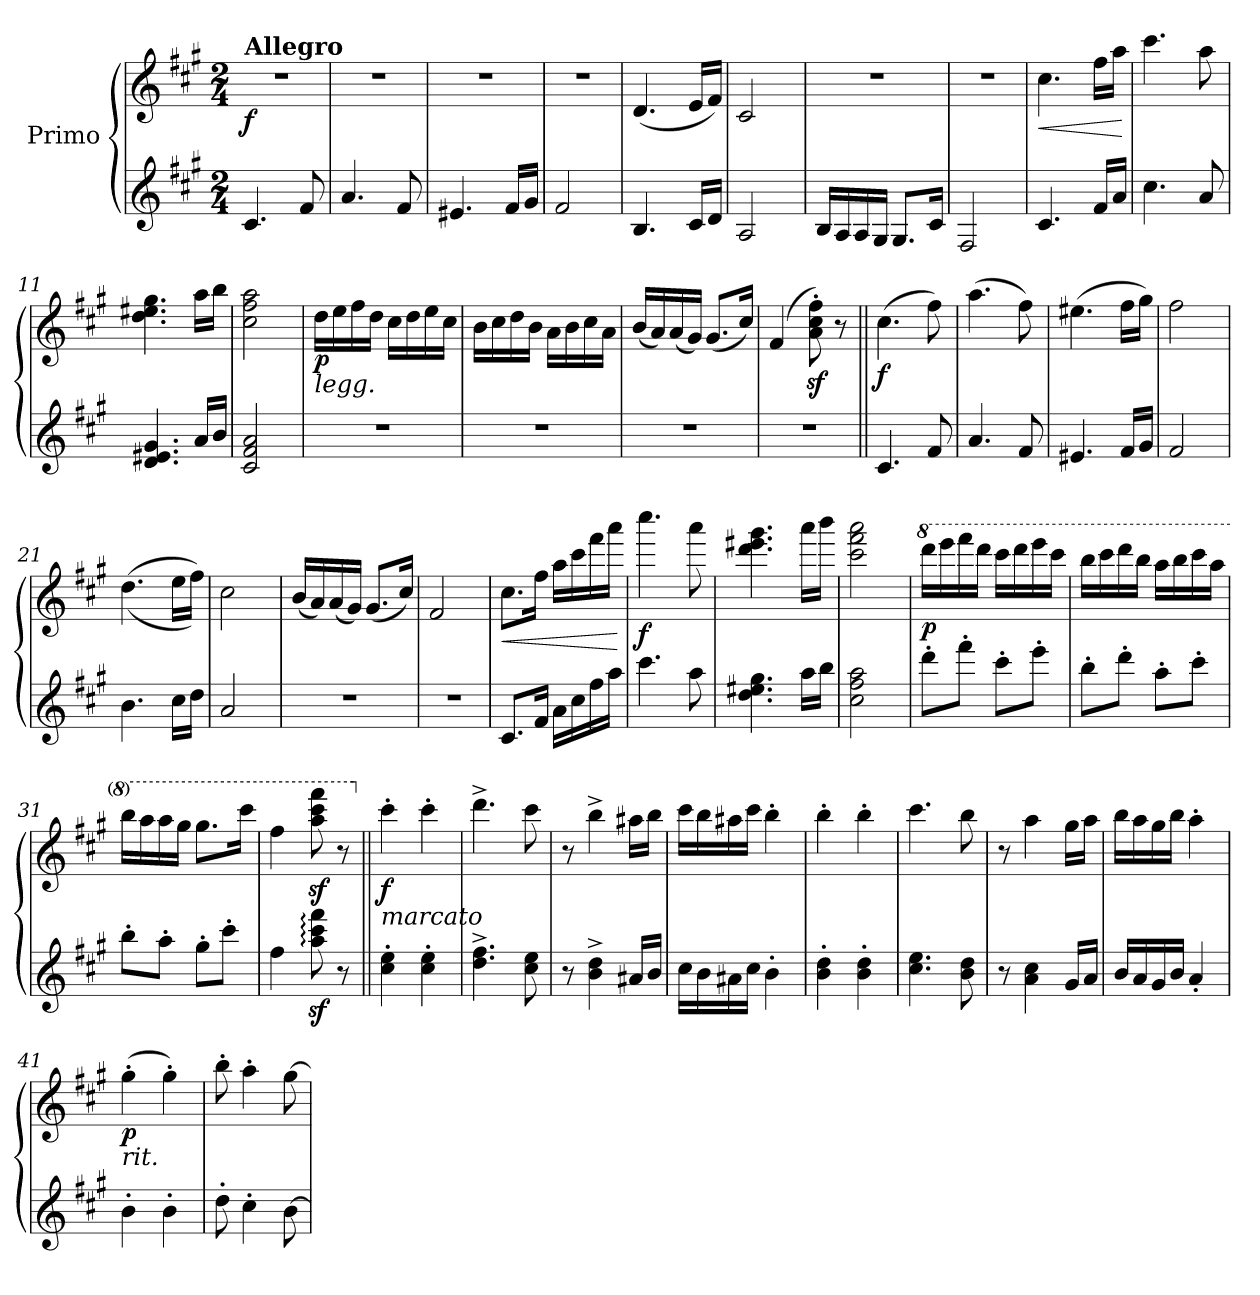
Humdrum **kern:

**kern	**kern	**dynam
*part1	*part1	*part1
*staff2	*staff1	*staff1/2
*I"Primo	*	*
*clefG2	*clefG2	*
*k[f#c#g#]	*k[f#c#g#]	*
*M2/4	*M2/4	*
=1	=1	=1
!	!LO:TX:a:B:t=Allegro	!
!	!	!LO:DY:b
4.c#/	2r	f
8f#/	.	.
=2	=2	=2
4.a/	2r	.
8f#/	.	.
=3	=3	=3
4.e#X/	2r	.
16f#/LL	.	.
16g#/JJ	.	.
=4	=4	=4
2f#/	2r	.
=5	=5	=5
4.B/	(<4.d/	.
16c#/LL	16e/LL	.
16d/JJ	16f#/JJ)	.
=6	=6	=6
2A/	2c#/	.
=7	=7	=7
16B/LL	2r	.
16A/	.	.
16A/	.	.
16G#/JJ	.	.
8.G#/L	.	.
16c#/Jk	.	.
=8	=8	=8
2F#/	2r	.
=9	=9	=9
!	!	!LO:HP:b
4.c#/	4.cc#\	<
16f#/LL	16ff#\LL	.
16a/JJ	16aa\JJ	.
.	.	[
=10	=10	=10
4.cc#\	4.ccc#\	.
8a/	8aa\	.
=11	=11	=11
4.d/ 4.e#X/ 4.g#/	4.dd\ 4.ee#X\ 4.gg#\	.
16a/LL	16aa\LL	.
16b/JJ	16bb\JJ	.
=12	=12	=12
2c#/ 2f#/ 2a/	2cc#\ 2ff#\ 2aa\	.
=13	=13	=13
!	!LO:TX:b:i:t=legg.	!
!	!	!LO:DY:b
2r	16dd\LL	p
.	16ee\	.
.	16ff#\	.
.	16dd\JJ	.
.	16cc#\LL	.
.	16dd\	.
.	16ee\	.
.	16cc#\JJ	.
!!LO:LB:g=z
=14	=14	=14
2r	16b\LL	.
.	16cc#\	.
.	16dd\	.
.	16b\JJ	.
.	16a\LL	.
.	16b\	.
.	16cc#\	.
.	16a\JJ	.
=15	=15	=15
2r	(<16b/LL	.
.	16a/)	.
.	(<16a/	.
.	16g#/JJ)	.
.	(<8.g#/L	.
.	16cc#/Jk)	.
=16	=16	=16
2r	(>4f#/	.
.	8a\z<' 8cc#\z<' 8ff#\z<')	.
.	8r	.
=17||	=17||	=17||
!	!	!LO:DY:b
4.c#/	(>4.cc#\	f
8f#/	8ff#\)	.
=18	=18	=18
4.a/	(>4.aa\	.
8f#/	8ff#\)	.
=19	=19	=19
4.e#X/	(>4.ee#X\	.
16f#/LL	16ff#\LL	.
16g#/JJ	16gg#\JJ)	.
=20	=20	=20
2f#/	2ff#\	.
=21	=21	=21
4.b\	(>(>4.dd\	.
16cc#\LL	16ee\LL	.
16dd\JJ	16ff#\JJ))	.
=22	=22	=22
2a/	2cc#\	.
=23	=23	=23
2r	(<16b/LL	.
.	16a/)	.
.	(<16a/	.
.	16g#/JJ)	.
.	(<8.g#/L	.
.	16cc#/Jk)	.
=24	=24	=24
2r	2f#/	.
=25	=25	=25
!	!	!LO:HP:b
8.c#/L	8.cc#\L	<
16f#/Jk	16ff#\Jk	.
16a\LL	16aa\LL	.
16cc#\	16ccc#\	.
16ff#\	16fff#\	.
16aa\JJ	16aaa\JJ	.
.	.	[
=26	=26	=26
!	!	!LO:DY:b
4.ccc#\	4.cccc#\	f
8aa\	8aaa\	.
=27	=27	=27
4.dd\ 4.ee#X\ 4.gg#\	4.ddd\ 4.eee#X\ 4.ggg#\	.
16aa\LL	16aaa\LL	.
16bb\JJ	16bbb\JJ	.
!!LO:LB:g=z
=28	=28	=28
2cc#\ 2ff#\ 2aa\	2ccc#\ 2fff#\ 2aaa\	.
=29	=29	=29
*	*8va	*
!	!	!LO:DY:b
8ddd'\L	16dddd\LL	p
.	16eeee\	.
8fff#'\J	16ffff#\	.
.	16dddd\JJ	.
8ccc#'\L	16cccc#\LL	.
.	16dddd\	.
8eee'\J	16eeee\	.
.	16cccc#\JJ	.
=30	=30	=30
8bb'\L	16bbb\LL	.
.	16cccc#\	.
8ddd'\J	16dddd\	.
.	16bbb\JJ	.
8aa'\L	16aaa\LL	.
.	16bbb\	.
8ccc#'\J	16cccc#\	.
.	16aaa\JJ	.
=31	=31	=31
8bb'\L	16bbb\LL	.
.	16aaa\	.
8aa'\J	16aaa\	.
.	16ggg#\JJ	.
8gg#'\L	8.ggg#\L	.
8ccc#'\J	.	.
.	16cccc#\Jk	.
=32	=32	=32
4ff#\	4fff#\	.
8aa\z<: 8ccc#\z<: 8fff#\z<:	8aaa\z< 8cccc#\z< 8ffff#\z<	.
8r	8r	.
=33||	=33||	=33||
*	*X8va	*
!	!LO:TX:b:i:t=marcato	!
!	!	!LO:DY:b
4cc#\' 4ee\'	4ccc#'\	f
4cc#\' 4ee\'	4ccc#'\	.
=34	=34	=34
4.dd\^ 4.ff#\^	4.ddd^\	.
8cc#\ 8ee\	8ccc#\	.
=35	=35	=35
8r	8r	.
4b\^ 4dd\^	4bb^\	.
16a#X/LL	16aa#X\LL	.
16b/JJ	16bb\JJ	.
=36	=36	=36
16cc#\LL	16ccc#\LL	.
16b\	16bb\	.
16a#X\	16aa#X\	.
16cc#\JJ	16ccc#\JJ	.
4b'\	4bb'\	.
=37	=37	=37
4b\' 4dd\'	4bb'\	.
4b\' 4dd\'	4bb'\	.
=38	=38	=38
4.cc#\ 4.ee\	4.ccc#\	.
8b\ 8dd\	8bb\	.
=39	=39	=39
8r	8r	.
4a\ 4cc#\	4aa\	.
16g#/LL	16gg#\LL	.
16a/JJ	16aa\JJ	.
!!LO:PB:g=z
=40	=40	=40
16b/LL	16bb\LL	.
16a/	16aa\	.
16g#/	16gg#\	.
16b/JJ	16bb\JJ	.
4a'/	4aa'\	.
=41	=41	=41
!	!LO:TX:b:i:t=rit.	!
!	!	!LO:DY:b
4b'\	(>4gg#'\	p
4b'\	4gg#'\)	.
=42	=42	=42
8dd'\	8bb'\	.
4cc#'\	4aa'\	.
[8b\	[8gg#\	.
=	=	=
*-	*-	*-
